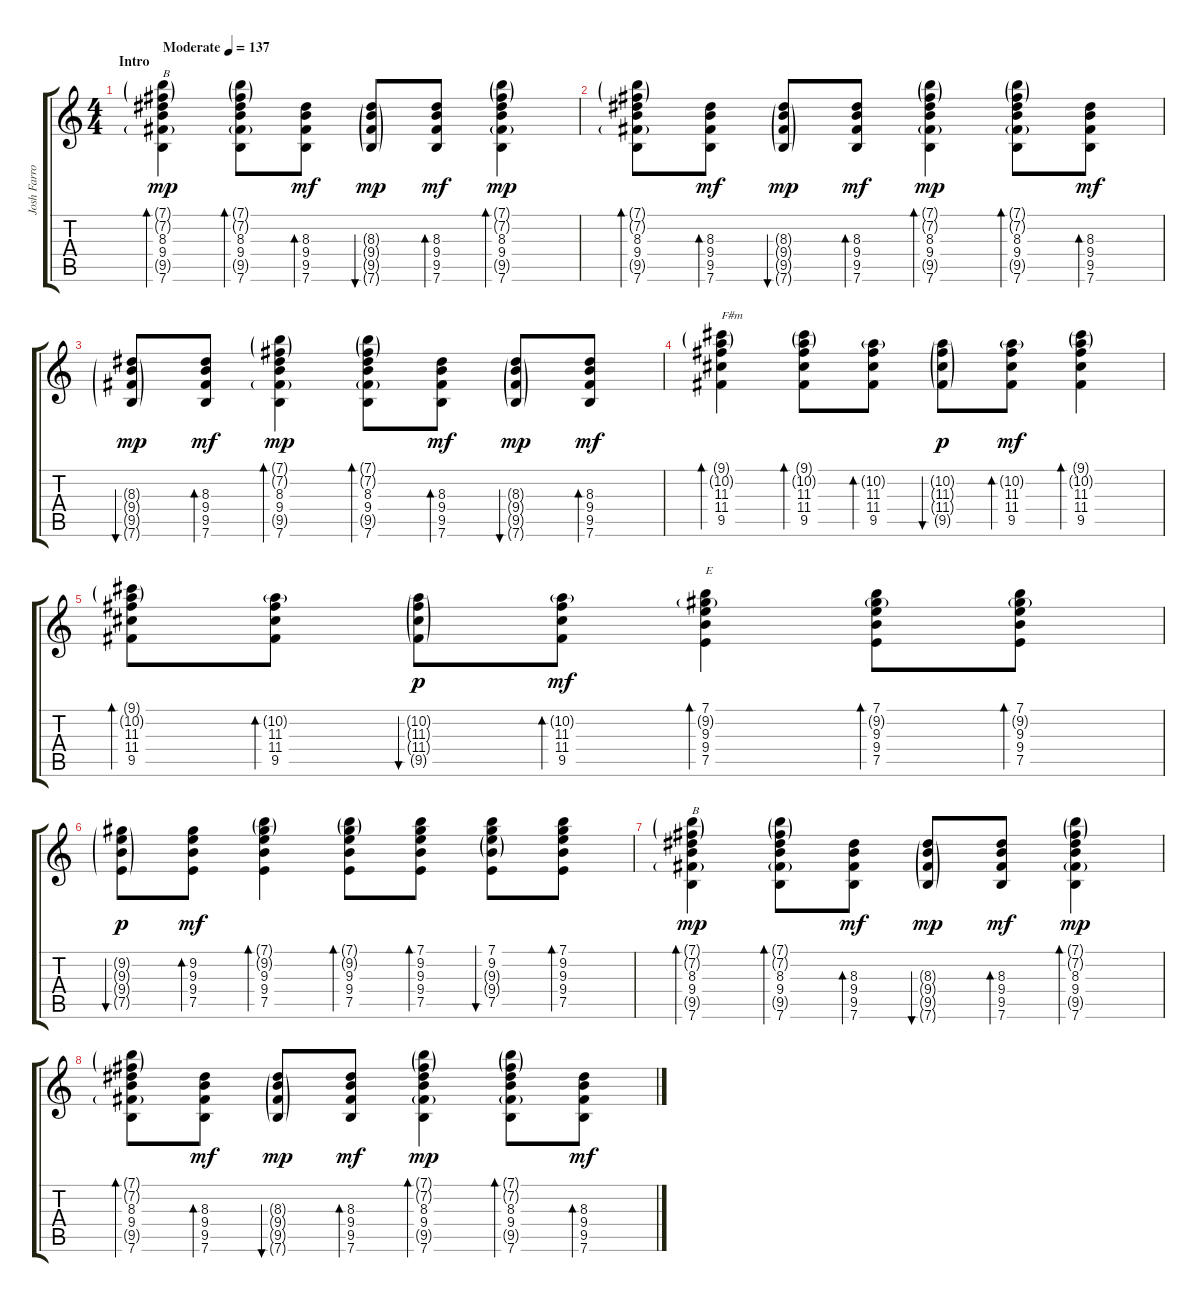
\track ("Josh Farro" "Josh Farro") {instrument acousticguitarsteel}
\staff {score tabs}
\tuning (E4 B3 G3 D3 A2 E2) {hide}
\ts (4 4)
\section ("" "Intro")
\tempo (137 "Moderate")
\clef g2
\ks c
(7.1{g} 7.2{g} 8.3 9.4 9.5{g} 7.6).4{bd 120 txt "B" dy mp instrument acousticguitarsteel} (7.1{g} 7.2{g} 8.3 9.4 9.5{g} 7.6).8{bd 60} (8.3 9.4 9.5 7.6).8{bd 60 dy mf} (8.3{g} 9.4{g} 9.5{g} 7.6{g}).8{bu 60 dy mp} (8.3 9.4 9.5 7.6).8{bd 60 dy mf} (7.1{g} 7.2{g} 8.3 9.4 9.5{g} 7.6).4{bd 60 dy mp} |
(7.1{g} 7.2{g} 8.3 9.4 9.5{g} 7.6).8{bd 60} (8.3 9.4 9.5 7.6).8{bd 60 dy mf} (8.3{g} 9.4{g} 9.5{g} 7.6{g}).8{bu 60 dy mp} (8.3 9.4 9.5 7.6).8{bd 60 dy mf} (7.1{g} 7.2{g} 8.3 9.4 9.5{g} 7.6).4{bd 60 dy mp} (7.1{g} 7.2{g} 8.3 9.4 9.5{g} 7.6).8{bd 60} (8.3 9.4 9.5 7.6).8{bd 60 dy mf} |
(8.3{g} 9.4{g} 9.5{g} 7.6{g}).8{bu 60 dy mp} (8.3 9.4 9.5 7.6).8{bd 60 dy mf} (7.1{g} 7.2{g} 8.3 9.4 9.5{g} 7.6).4{bd 60 dy mp} (7.1{g} 7.2{g} 8.3 9.4 9.5{g} 7.6).8{bd 60} (8.3 9.4 9.5 7.6).8{bd 60 dy mf} (8.3{g} 9.4{g} 9.5{g} 7.6{g}).8{bu 60 dy mp} (8.3 9.4 9.5 7.6).8{bd 60 dy mf} |
(9.1{g} 10.2{g} 11.3 11.4 9.5).4{bd 120 txt "F#m"} (9.1{g} 10.2{g} 11.3 11.4 9.5).8{bd 60} (10.2{g} 11.3 11.4 9.5).8{bd 60} (10.2{g} 11.3{g} 11.4{g} 9.5{g}).8{bu 60 dy p} (10.2{g} 11.3 11.4 9.5).8{bd 60 dy mf} (9.1{g} 10.2{g} 11.3 11.4 9.5).4{bd 60} |
(9.1{g} 10.2{g} 11.3 11.4 9.5).8{bd 60} (10.2{g} 11.3 11.4 9.5).8{bd 60} (10.2{g} 11.3{g} 11.4{g} 9.5{g}).8{bu 60 dy p} (10.2{g} 11.3 11.4 9.5).8{bd 60 dy mf} (7.1 9.2{g} 9.3 9.4 7.5).4{bd 60 txt "E"} (7.1 9.2{g} 9.3 9.4 7.5).8{bd 60} (7.1 9.2{g} 9.3 9.4 7.5).8{bd 60} |
(9.2{g} 9.3{g} 9.4{g} 7.5{g}).8{bu 60 dy p} (9.2 9.3 9.4 7.5).8{bd 60 dy mf} (7.1{g} 9.2{g} 9.3 9.4 7.5).4{bd 60} (7.1{g} 9.2{g} 9.3 9.4 7.5).8{bd 60} (7.1 9.2 9.3 9.4 7.5).8{bd 60} (7.1 9.2 9.3{g} 9.4{g} 7.5).8{bu 60} (7.1 9.2 9.3 9.4 7.5).8{bd 60} |
(7.1{g} 7.2{g} 8.3 9.4 9.5{g} 7.6).4{bd 120 txt "B" dy mp} (7.1{g} 7.2{g} 8.3 9.4 9.5{g} 7.6).8{bd 60} (8.3 9.4 9.5 7.6).8{bd 60 dy mf} (8.3{g} 9.4{g} 9.5{g} 7.6{g}).8{bu 60 dy mp} (8.3 9.4 9.5 7.6).8{bd 60 dy mf} (7.1{g} 7.2{g} 8.3 9.4 9.5{g} 7.6).4{bd 60 dy mp} |
(7.1{g} 7.2{g} 8.3 9.4 9.5{g} 7.6).8{bd 60} (8.3 9.4 9.5 7.6).8{bd 60 dy mf} (8.3{g} 9.4{g} 9.5{g} 7.6{g}).8{bu 60 dy mp} (8.3 9.4 9.5 7.6).8{bd 60 dy mf} (7.1{g} 7.2{g} 8.3 9.4 9.5{g} 7.6).4{bd 60 dy mp} (7.1{g} 7.2{g} 8.3 9.4 9.5{g} 7.6).8{bd 60} (8.3 9.4 9.5 7.6).8{bd 60 dy mf}
